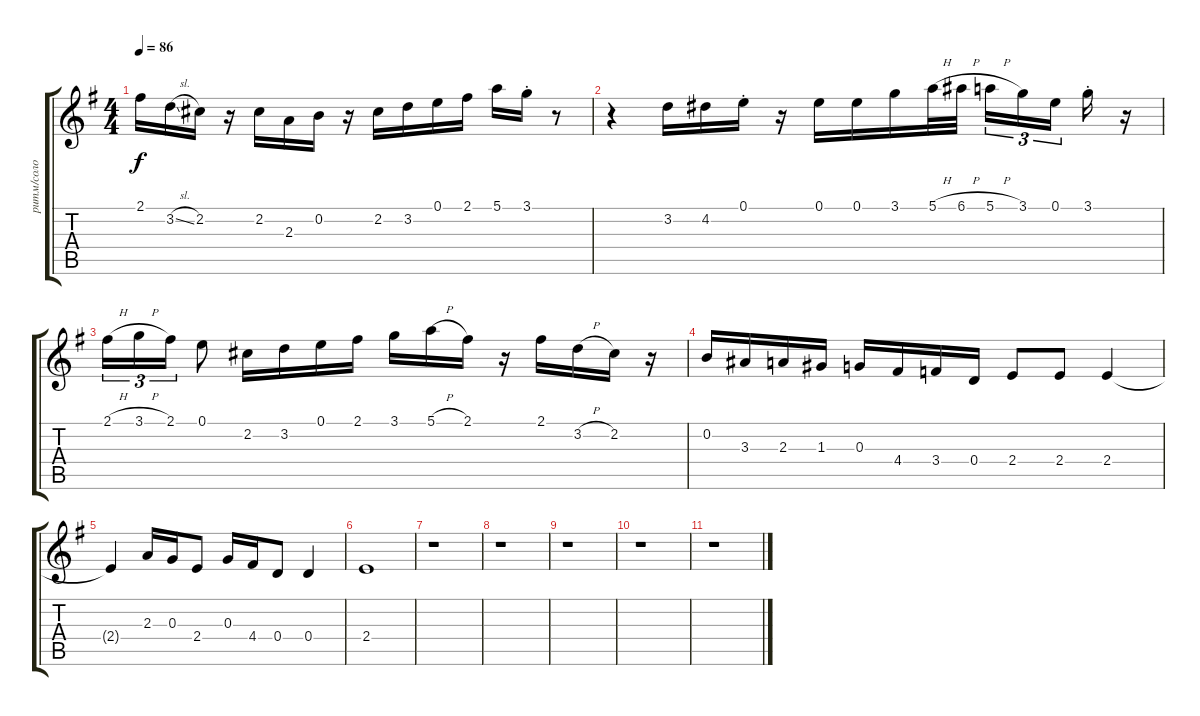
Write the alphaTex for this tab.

\track ("ритм/соло" "ритм/соло") {instrument electricguitarjazz}
\staff {score tabs}
\tuning (E4 B3 G3 D3 A2 E2) {hide}
\ts (4 4)
\tempo 86
\clef g2
\ks eminor
2.1.16{dy f} 3.2{sl}.16 2.2.16 r.16 2.2.16 2.3.16 0.2.16 r.16 2.2.16 3.2.16 0.1.16 2.1.16 5.1.16 3.1{st}.16 r.8 |
r.4 3.2.16 4.2.16 0.1{st}.16 r.16 0.1.16 0.1.16 3.1.16 5.1{h}.32 6.1{h}.32 5.1{h}.16{tu (3 2)} 3.1.16{tu (3 2)} 0.1.16{tu (3 2) beam splitsecondary} 3.1{st}.16 r.16 |
2.1{h}.16{tu (3 2)} 3.1{h}.16{tu (3 2)} 2.1.16{tu (3 2)} 0.1.8 2.2.16 3.2.16 0.1.16 2.1.16 3.1.16 5.1{h}.16 2.1.16 r.16 2.1.16 3.2{h}.16 2.2.16 r.16 |
0.2.16 3.3.16 2.3.16 1.3.16 0.3.16 4.4.16 3.4.16 0.4.16 2.4.8 2.4.8 2.4.4 |
2.4{t}.4 2.3.16 0.3.16 2.4.8 0.3.16 4.4.16 0.4.8 0.4.4 |
2.4.1 |
r.1 |
r.1 |
r.1 |
r.1 |
r.1
